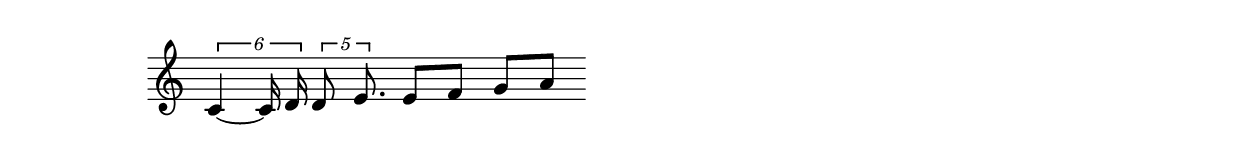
#(ly:set-option 'midi-extension "mid")
\version "2.12.3"
\include "english.ly"
\header{ 
title = ""
composer = ""
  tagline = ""  % removed 
}
%{
 S----R   R-G-- Gm PD 
 %}
  
melody = {
\once \override Staff.TimeSignature #'stencil = ##f
\clef treble
\key c \major
\autoBeamOn  
\cadenzaOn
\times 4/6{ c'4~ c'16     d'16 } \times 4/5{ d'8  e'8.   } e'8[ f'8] g'8[ a'8]  \break        

}

text = \lyricmode {
  
}

\score{

<<
  \new Voice = "one" {
    \melody
  }
  \new Lyrics \lyricsto "one" \text
>>
\layout {
  \context {
       \Score
    \remove "Bar_number_engraver"
  } 
  }
\midi { 
  \context {
    \Score
    tempoWholesPerMinute = #(ly:make-moment 200 4)
   }
 }
}
